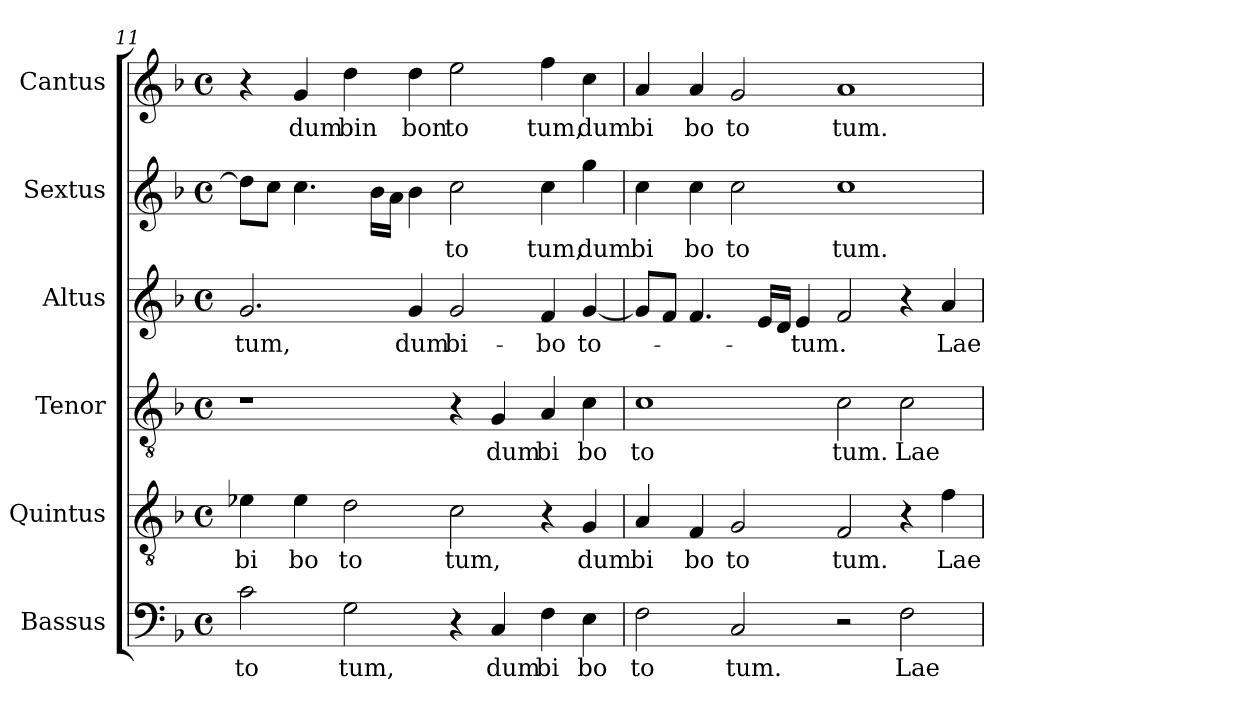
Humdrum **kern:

**kern	**text	**kern	**text	**kern	**text	**kern	**text	**kern	**text	**kern	**text
*part6	*part6	*part5	*part5	*part4	*part4	*part3	*part3	*part2	*part2	*part1	*part1
*staff6	*staff6	*staff5	*staff5	*staff4	*staff4	*staff3	*staff3	*staff2	*staff2	*staff1	*staff1
*I"Bassus	*	*I"Quintus	*	*I"Tenor	*	*I"Altus	*	*I"Sextus	*	*I"Cantus	*
*clefF4	*	*clefGv2	*	*clefGv2	*	*clefG2	*	*clefG2	*	*clefG2	*
*k[b-]	*	*k[b-]	*	*k[b-]	*	*k[b-]	*	*k[b-]	*	*k[b-]	*
*F:	*	*F:	*	*F:	*	*F:	*	*F:	*	*F:	*
*M4/4	*	*M4/4	*	*M4/4	*	*M4/4	*	*M4/4	*	*M4/4	*
*met(c)	*	*met(c)	*	*met(c)	*	*met(c)	*	*met(c)	*	*met(c)	*
=11	=11	=11	=11	=11	=11	=11	=11	=11	=11	=11	=11
!	!LO:LY:b:cj	!	!LO:LY:b:cj	!	!	!	!LO:LY:b:cj	!	!	!	!
2c\	to	4e-X\	bi	1r	.	2.g/	-tum,	8dd\L]	.	4r	.
.	.	.	.	.	.	.	.	8cc\J	.	.	.
!	!	!	!LO:LY:b:cj	!	!	!	!	!	!	!	!LO:LY:b:cj
.	.	4e-\	bo	.	.	.	.	4.cc\	.	4g/	dum
!	!LO:LY:b:cj	!	!LO:LY:b:cj	!	!	!	!	!	!	!	!LO:LY:b:cj
2G\	tum,	2d\	to	.	.	.	.	.	.	4dd\	bin
.	.	.	.	.	.	.	.	16b-\L	.	.	.
.	.	.	.	.	.	.	.	16a\J	.	.	.
!	!	!	!	!	!	!	!LO:LY:b:cj	!	!	!	!LO:LY:b:rj
.	.	.	.	.	.	4g/	dum	4b-\	.	4dd\	bon
!	!	!	!LO:LY:b:cj	!	!	!	!LO:LY:b:cj	!	!LO:LY:b:cj	!	!LO:LY:b:cj
4r	.	2c\	tum,	4r	.	2g/	bi-	2cc\	to	2ee\	to
!	!LO:LY:b:cj	!	!	!	!LO:LY:b:cj	!	!	!	!	!	!
4C/	dum	.	.	4G/	dum	.	.	.	.	.	.
!	!LO:LY:b:cj	!	!	!	!LO:LY:b:cj	!	!LO:LY:b:cj	!	!LO:LY:b:cj	!	!LO:LY:b:cj
4F\	bi	4r	.	4A/	bi	4f/	-bo	4cc\	tum,	4ff\	tum,
!	!LO:LY:b:cj	!	!LO:LY:b:cj	!	!LO:LY:b:cj	!	!LO:LY:b:cj	!	!LO:LY:b:cj	!	!LO:LY:b:cj
4E\	bo	4G/	dum	4c\	bo	[<4g/	to-	4gg\	dum	4cc\	dum
=12	=12	=12	=12	=12	=12	=12	=12	=12	=12	=12	=12
!	!LO:LY:b:cj	!	!LO:LY:b:cj	!	!LO:LY:b:cj	!	!	!	!LO:LY:b:cj	!	!LO:LY:b:cj
2F\	to	4A/	bi	1c	to	8g/L]	.	4cc\	bi	4a/	bi
.	.	.	.	.	.	8f/J	.	.	.	.	.
!	!	!	!LO:LY:b:cj	!	!	!	!	!	!LO:LY:b:cj	!	!LO:LY:b:cj
.	.	4F/	bo	.	.	4.f/	.	4cc\	bo	4a/	bo
!	!LO:LY:b:cj	!	!LO:LY:b:cj	!	!	!	!	!	!LO:LY:b:cj	!	!LO:LY:b:cj
2C/	tum.	2G/	to	.	.	.	.	2cc\	to	2g/	to
.	.	.	.	.	.	16e/L	.	.	.	.	.
.	.	.	.	.	.	16d/J	.	.	.	.	.
!	!	!	!	!	!	!	!LO:LY:b	!	!	!	!
.	.	.	.	.	.	4e/	-tum.	.	.	.	.
!	!	!	!LO:LY:b:cj	!	!LO:LY:b:cj	!	!	!	!LO:LY:b:cj	!	!LO:LY:b:cj
2r	.	2F/	tum.	2c\	tum.	2f/	.	1cc	tum.	1a	tum.
!	!LO:LY:b:cj	!	!	!	!LO:LY:b:cj	!	!	!	!	!	!
2F\	Lae	4r	.	2c\	Lae	4r	.	.	.	.	.
!	!	!	!LO:LY:b:cj	!	!	!	!LO:LY:b:cj	!	!	!	!
.	.	4f\	Lae	.	.	4a/	Lae-	.	.	.	.
=	=	=	=	=	=	=	=	=	=	=	=
*-	*-	*-	*-	*-	*-	*-	*-	*-	*-	*-	*-
